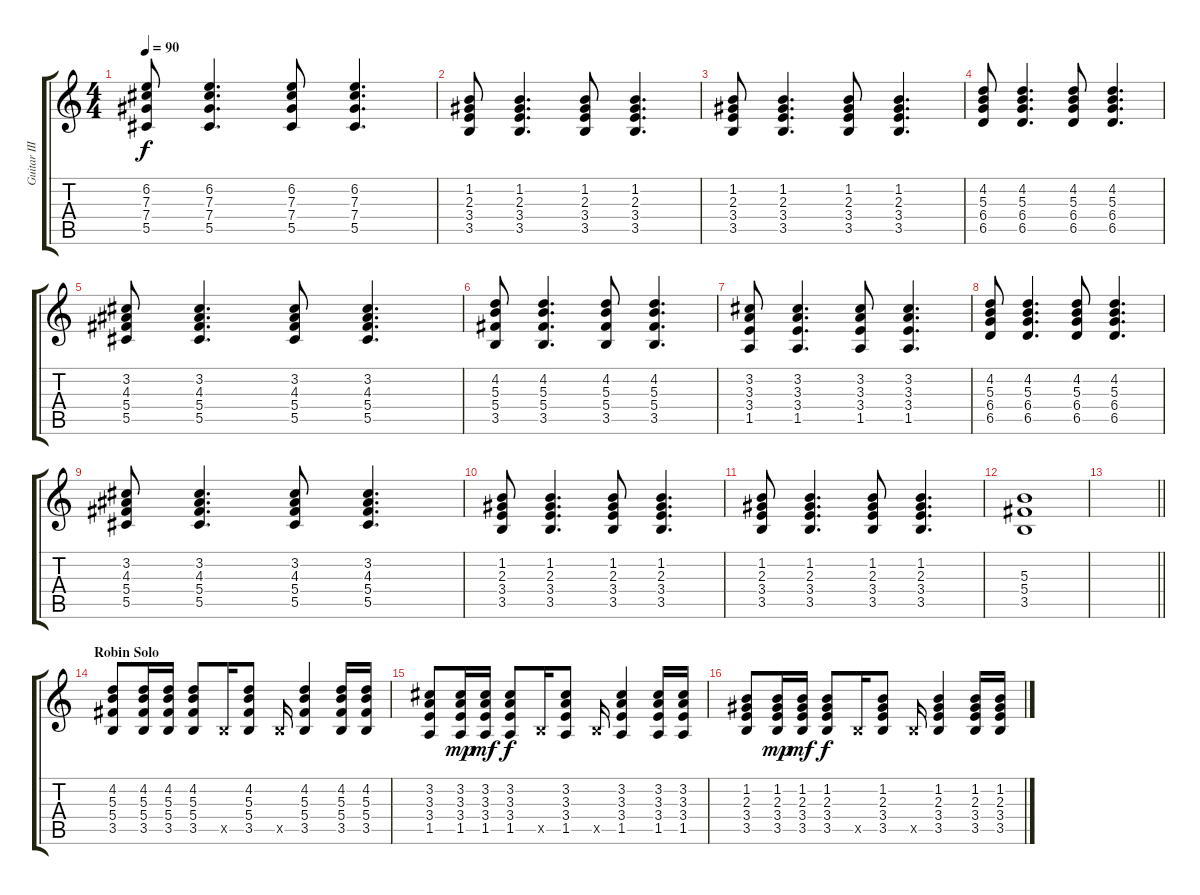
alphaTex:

\track ("Guitar III (Richard Fortus)" "Guitar III") {instrument distortionguitar}
\staff {score tabs}
\tuning (Eb4 Bb3 Gb3 Db3 Ab2 Eb2) {hide}
\ts (4 4)
\tempo 90
\clef g2
\ks c
(6.2 7.3 7.4 5.5).8{dy f} (6.2 7.3 7.4 5.5).4{d} (6.2 7.3 7.4 5.5).8 (6.2 7.3 7.4 5.5).4{d} |
(1.2 2.3 3.4 3.5).8 (1.2 2.3 3.4 3.5).4{d} (1.2 2.3 3.4 3.5).8 (1.2 2.3 3.4 3.5).4{d} |
(1.2 2.3 3.4 3.5).8 (1.2 2.3 3.4 3.5).4{d} (1.2 2.3 3.4 3.5).8 (1.2 2.3 3.4 3.5).4{d} |
(4.2 5.3 6.4 6.5).8 (4.2 5.3 6.4 6.5).4{d} (4.2 5.3 6.4 6.5).8 (4.2 5.3 6.4 6.5).4{d} |
(3.2 4.3 5.4 5.5).8 (3.2 4.3 5.4 5.5).4{d} (3.2 4.3 5.4 5.5).8 (3.2 4.3 5.4 5.5).4{d} |
(4.2 5.3 5.4 3.5).8 (4.2 5.3 5.4 3.5).4{d} (4.2 5.3 5.4 3.5).8 (4.2 5.3 5.4 3.5).4{d} |
(3.2 3.3 3.4 1.5).8 (3.2 3.3 3.4 1.5).4{d} (3.2 3.3 3.4 1.5).8 (3.2 3.3 3.4 1.5).4{d} |
(4.2 5.3 6.4 6.5).8 (4.2 5.3 6.4 6.5).4{d} (4.2 5.3 6.4 6.5).8 (4.2 5.3 6.4 6.5).4{d} |
(3.2 4.3 5.4 5.5).8 (3.2 4.3 5.4 5.5).4{d} (3.2 4.3 5.4 5.5).8 (3.2 4.3 5.4 5.5).4{d} |
(1.2 2.3 3.4 3.5).8 (1.2 2.3 3.4 3.5).4{d} (1.2 2.3 3.4 3.5).8 (1.2 2.3 3.4 3.5).4{d} |
(1.2 2.3 3.4 3.5).8 (1.2 2.3 3.4 3.5).4{d} (1.2 2.3 3.4 3.5).8 (1.2 2.3 3.4 3.5).4{d} |
(5.3 5.4 3.5).1 |
\barLineRight lightlight
|
\section ("" "Robin Solo")
(4.2 5.3 5.4 3.5).8{volume 8 instrument acousticguitarsteel} (4.2 5.3 5.4 3.5).16 (4.2 5.3 5.4 3.5).16 (4.2 5.3 5.4 3.5).8 3.5{x}.16 (4.2 5.3 5.4 3.5).8 3.5{x}.16 (4.2 5.3 5.4 3.5).4 (4.2 5.3 5.4 3.5).16 (4.2 5.3 5.4 3.5).16 |
(3.2 3.3 3.4 1.5).8 (3.2 3.3 3.4 1.5).16{dy mp} (3.2 3.3 3.4 1.5).16{dy mf} (3.2 3.3 3.4 1.5).8{dy f} 3.5{x}.16 (3.2 3.3 3.4 1.5).8 3.5{x}.16 (3.2 3.3 3.4 1.5).4 (3.2 3.3 3.4 1.5).16 (3.2 3.3 3.4 1.5).16 |
(1.2 2.3 3.4 3.5).8 (1.2 2.3 3.4 3.5).16{dy mp} (1.2 2.3 3.4 3.5).16{dy mf} (1.2 2.3 3.4 3.5).8{dy f} 3.5{x}.16 (1.2 2.3 3.4 3.5).8 3.5{x}.16 (1.2 2.3 3.4 3.5).4 (1.2 2.3 3.4 3.5).16 (1.2 2.3 3.4 3.5).16
